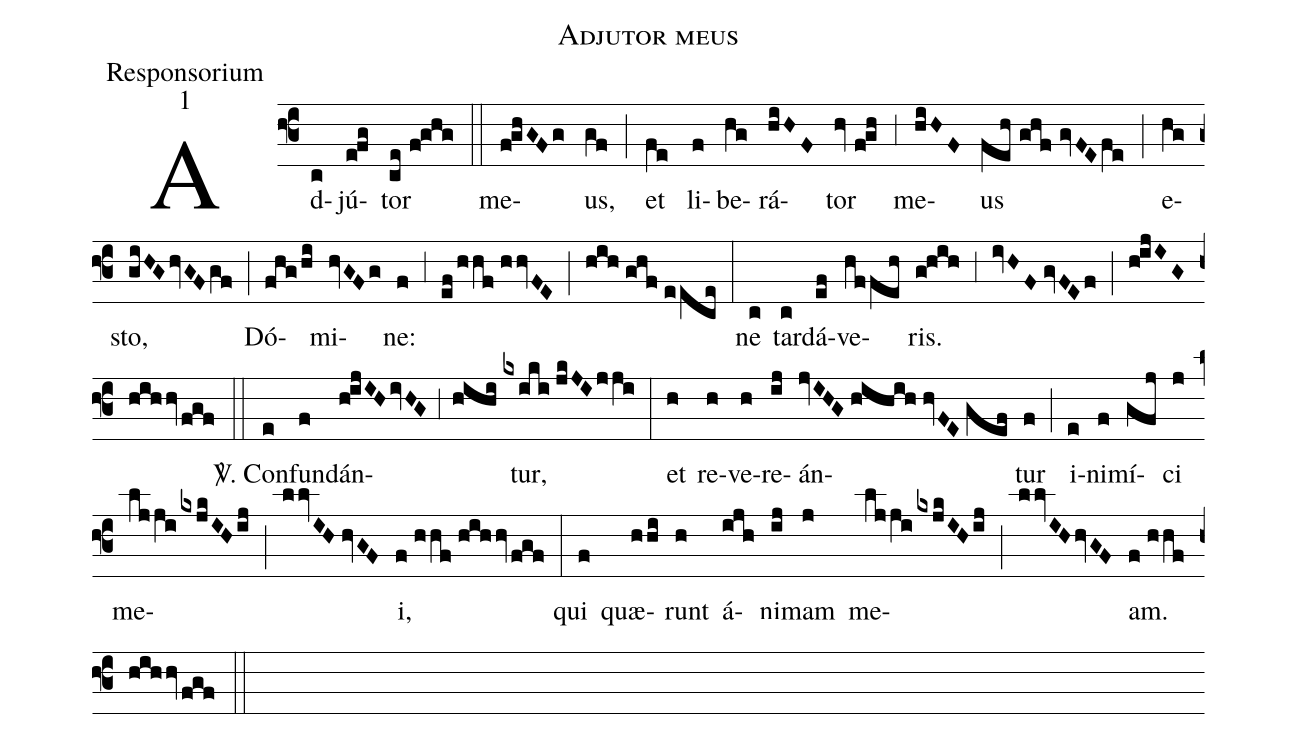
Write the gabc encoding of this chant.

name:Adjutor meus;
office-part:Responsorium;
mode:1;
%%
(f3) Ad(c)jú(e!fg)tor(ce//f!ghg) (::)
me(f!ghGFg)us,(gf) (;) et(fe) li(f)be(hg)rá(hiHF)tor(hv//f!gh) (,3) me(hiHF)us(feh//ghf//gvFE/fe) (;) e(hg)sto,(giHG/hvGF/gf) (;) Dó(fhg/hi)mi(hvGFg)ne:(f) (,3) (ef/hhf//hhvFE) (;) (hih//ghf//eece) (:)
ne(c) tar(c)dá(ef)ve(hffeh)ris.(g!hih) (,3) (ivHF//gvFEf) (;) (h!ijIG/hihhv/fgf) (::)

<sp>V/</sp>. Con(e)fun(f)dán(h!ijIH/ivHG,3hihi)tur,(kxiki//jkJI/jji) (:)
et(h) re(h)ve(h)re(ij)án(jvIHG//hihih//hvFE//gef)tur(f) (;) i(e)ni(f)mí(gfj)ci(j) me(ljji/kxjkIH/ij;llvIH//hvGF)i,(f//hhf//hihhv/fgf) (:)
qui(f) quæ(hhi)runt(h) á(ijh)ni(ij)mam(j) me(ljji/kxjkIH/ij;llvIH/hvGF)am.(f//hhf//hihhv/fgf) (::)
